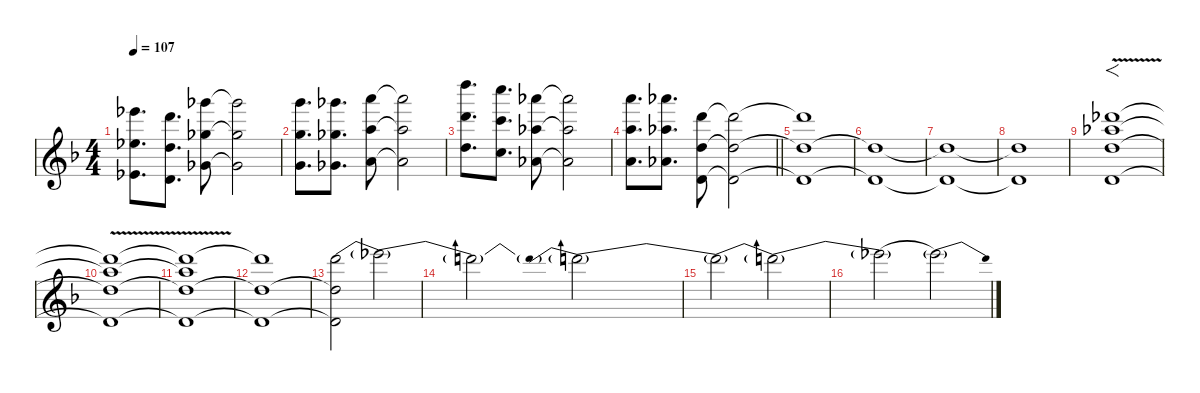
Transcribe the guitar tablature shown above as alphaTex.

\hideDynamics
\bracketExtendMode nobrackets
\singleTrackTrackNamePolicy hidden
\multiTrackTrackNamePolicy hidden
\firstSystemTrackNameMode fullname
\firstSystemTrackNameOrientation horizontal
\otherSystemsTrackNameOrientation horizontal
\track ("Keyboards" "S-Gt") {defaultSystemsLayout 8 instrument stringensemble1}
\staff {score}
\tuning (E4 B3 G3 D3 A2 D2)
\displaytranspose 12
\ts (4 4)
\tempo 107
\clef g2
\ks dminor
(11.1{acc b} 8.3{acc b} 6.5{acc b}).8{d dy mf beam Down} (10.1{acc forcenatural} 7.3{acc forcenatural} 5.5{acc forcenatural}).8{d beam Down} (14.1{acc b} 11.3{acc b} 9.5{acc b}).8{beam Down} (14.1{t acc b} 11.3{t acc b} 9.5{t acc b}).2{dy f beam Down} |
(15.1{acc forcenatural} 12.3{acc forcenatural} 10.5{acc forcenatural}).8{d dy mf beam Down} (14.1{acc b} 11.3{acc b} 9.5{acc b}).8{d beam Down} (17.1{acc forcenatural} 14.3{acc forcenatural} 12.5{acc forcenatural}).8{beam Down} (17.1{t acc forcenatural} 14.3{t acc forcenatural} 12.5{t acc forcenatural}).2{dy f beam Down} |
(22.1{acc forcenatural} 19.3{acc forcenatural} 17.5{acc forcenatural}).8{d dy mf beam Down} (20.1{acc forcenatural} 17.3{acc forcenatural} 15.5{acc forcenatural}).8{d beam Down} (16.1{acc b} 13.3{acc b} 11.5{acc b}).8{beam Down} (16.1{t acc b} 13.3{t acc b} 11.5{t acc b}).2{dy f beam Down} |
\barLineRight lightlight
(17.1{acc forcenatural} 14.3{acc forcenatural} 12.5{acc forcenatural}).8{d dy mf beam Down} (16.1{acc b} 13.3{acc b} 11.5{acc b}).8{d beam Down} (10.1{acc forcenatural} 7.3{acc forcenatural} 5.5{acc forcenatural}).8{beam Down} (10.1{t acc forcenatural} 7.3{t acc forcenatural} 5.5{t acc forcenatural}).2{dy f beam Down} |
(10.1{t acc forcenatural} 7.3{t acc forcenatural} 5.5{t acc forcenatural}).1{beam Down} |
(7.3{t acc forcenatural} 5.5{t acc forcenatural}).1{dy mf beam Up} |
(7.3{t acc forcenatural} 5.5{t acc forcenatural}).1{beam Up} |
(7.3{t acc forcenatural} 5.5{t acc forcenatural}).1{beam Up} |
(9.1{acc b} 9.2{v acc b} 7.3{acc forcenatural} 5.5{acc forcenatural}).1{f dy f beam Down} |
(9.1{t acc b} 9.2{v t acc b} 7.3{t acc forcenatural} 5.5{t acc forcenatural}).1{beam Down} |
(9.1{t acc b} 9.2{v t acc b} 7.3{t acc forcenatural} 5.5{t acc forcenatural}).1{beam Down} |
(9.1{t acc b} 7.3{t acc forcenatural} 5.5{t acc forcenatural}).1{beam Down} |
(15.2{be (bend 0 0 60 2) acc forcenatural} 7.3{t acc forcenatural} 5.5{t acc forcenatural}).2{beam Down} 15.2{be (release 0 2 60 1) t}.2{beam Down} |
15.2{t acc forcenatural}.2{beam Down} 15.2{be (prebendrelease 0 1 60 0) t acc forcenatural}.2{beam Down} |
15.2{be (bend 0 0 60 1) t acc forcenatural}.2{beam Down} 15.2{be (bend 0 1 60 2) t acc forcenatural}.2{beam Down} |
15.2{be (hold 0 2 60 2) t}.2{beam Down} 15.2{be (release 0 2 60 0) t}.2{beam Down}
